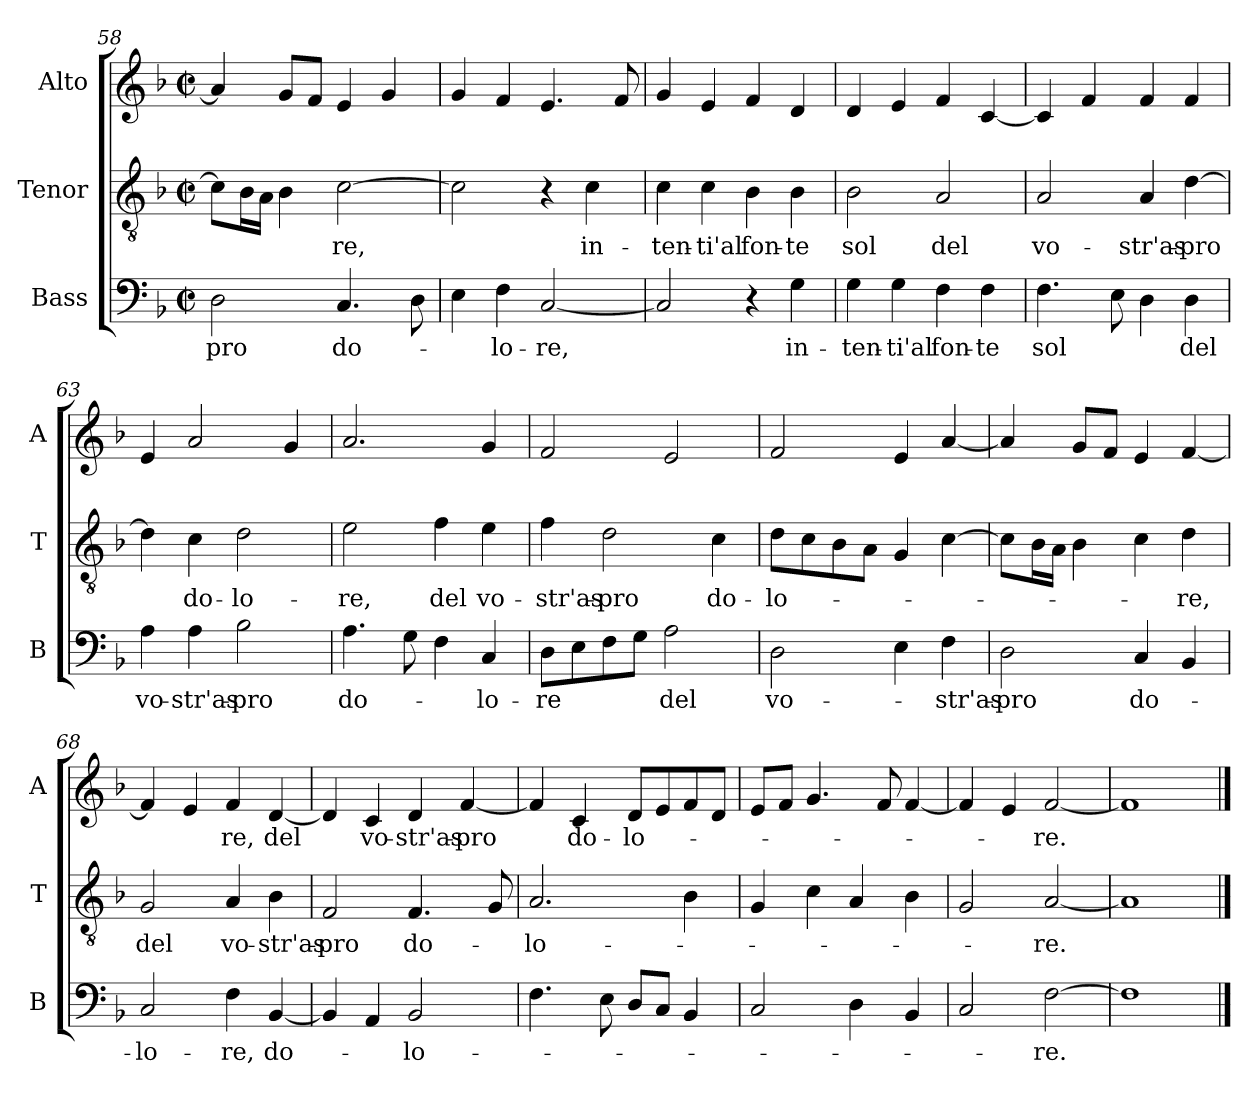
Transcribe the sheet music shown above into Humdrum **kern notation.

**kern	**text	**kern	**text	**kern	**text
*part3	*part3	*part2	*part2	*part1	*part1
*staff3	*staff3	*staff2	*staff2	*staff1	*staff1
*I"Bass	*	*I"Tenor	*	*I"Alto	*
*I'B	*	*I'T	*	*I'A	*
*clefF4	*	*clefGv2	*	*clefG2	*
*k[b-]	*	*k[b-]	*	*k[b-]	*
*F:	*	*F:	*	*F:	*
*M2/2	*	*M2/2	*	*M2/2	*
*met(c|)	*	*met(c|)	*	*met(c|)	*
=58	=58	=58	=58	=58	=58
!	!LO:LY:b	!	!	!	!
2D\	-pro	8c\L]	.	4a/]	.
.	.	16B-\L	.	.	.
.	.	16A\JJ	.	.	.
.	.	4B-\	.	8g/L	.
.	.	.	.	8f/J	.
!	!LO:LY:b	!	!LO:LY:b	!	!
4.C/	do-	[2c\	-re,	4e/	.
.	.	.	.	4g/	.
8D\	.	.	.	.	.
=59	=59	=59	=59	=59	=59
4E\	.	2c\]	.	4g/	.
!	!LO:LY:b	!	!	!	!
4F\	-lo-	.	.	4f/	.
!	!LO:LY:b	!	!	!	!
[2C/	-re,	4r	.	4.e/	.
!	!	!	!LO:LY:b	!	!
.	.	4c\	in-	.	.
.	.	.	.	8f/	.
=60	=60	=60	=60	=60	=60
!	!	!	!LO:LY:b	!	!
2C/]	.	4c\	-ten-	4g/	.
!	!	!	!LO:LY:b	!	!
.	.	4c\	-ti'al	4e/	.
!	!	!	!LO:LY:b	!	!
4r	.	4B-\	fon-	4f/	.
!	!LO:LY:b	!	!LO:LY:b	!	!
4G\	in-	4B-\	-te	4d/	.
!!LO:LB:g=z
=61	=61	=61	=61	=61	=61
!	!LO:LY:b	!	!LO:LY:b	!	!
4G\	-ten-	2B-\	sol	4d/	.
!	!LO:LY:b	!	!	!	!
4G\	-ti'al	.	.	4e/	.
!	!LO:LY:b	!	!LO:LY:b	!	!
4F\	fon-	2A/	del	4f/	.
!	!LO:LY:b	!	!	!	!
4F\	-te	.	.	[4c/	.
=62	=62	=62	=62	=62	=62
!	!LO:LY:b	!	!LO:LY:b	!	!
4.F\	sol	2A/	vo-	4c/]	.
.	.	.	.	4f/	.
8E\	.	.	.	.	.
!	!	!	!LO:LY:b	!	!
4D\	.	4A/	-str'as-	4f/	.
!	!LO:LY:b	!	!LO:LY:b	!	!
4D\	del	[4d\	-pro	4f/	.
=63	=63	=63	=63	=63	=63
!	!LO:LY:b	!	!	!	!
4A\	vo-	4d\]	.	4e/	.
!	!LO:LY:b	!	!LO:LY:b	!	!
4A\	-str'as-	4c\	do-	2a/	.
!	!LO:LY:b	!	!LO:LY:b	!	!
2B-\	-pro	2d\	-lo-	.	.
.	.	.	.	4g/	.
=64	=64	=64	=64	=64	=64
!	!LO:LY:b	!	!LO:LY:b	!	!
4.A\	do-	2e\	-re,	2.a/	.
8G\	.	.	.	.	.
!	!	!	!LO:LY:b	!	!
4F\	.	4f\	del	.	.
!	!LO:LY:b	!	!LO:LY:b	!	!
4C/	-lo-	4e\	vo-	4g/	.
!!LO:LB:g=z
=65	=65	=65	=65	=65	=65
!	!LO:LY:b	!	!LO:LY:b	!	!
8D\L	-re	4f\	-str'as-	2f/	.
8E\	.	.	.	.	.
!	!	!	!LO:LY:b	!	!
8F\	.	2d\	-pro	.	.
8G\J	.	.	.	.	.
!	!LO:LY:b	!	!	!	!
2A\	del	.	.	2e/	.
!	!	!	!LO:LY:b	!	!
.	.	4c\	do-	.	.
=66	=66	=66	=66	=66	=66
!	!LO:LY:b	!	!LO:LY:b	!	!
2D\	vo-	8d\L	-lo-	2f/	.
.	.	8c\	.	.	.
.	.	8B-\	.	.	.
.	.	8A\J	.	.	.
4E\	.	4G/	.	4e/	.
!	!LO:LY:b	!	!	!	!
4F\	-str'as-	[4c\	.	[4a/	.
=67	=67	=67	=67	=67	=67
!	!LO:LY:b	!	!	!	!
2D\	-pro	8c\L]	.	4a/]	.
.	.	16B-\L	.	.	.
.	.	16A\JJ	.	.	.
.	.	4B-\	.	8g/L	.
.	.	.	.	8f/J	.
!	!LO:LY:b	!	!	!	!
4C/	do-	4c\	.	4e/	.
!	!	!	!LO:LY:b	!	!
4BB-/	.	4d\	-re,	[4f/	.
=68	=68	=68	=68	=68	=68
!	!LO:LY:b	!	!LO:LY:b	!	!
2C/	-lo-	2G/	del	4f/]	.
.	.	.	.	4e/	.
!	!LO:LY:b	!	!LO:LY:b	!	!LO:LY:b
4F\	-re,	4A/	vo-	4f/	-re,
!	!LO:LY:b	!	!LO:LY:b	!	!LO:LY:b
[4BB-/	do-	4B-\	-str'as-	[4d/	del
!!LO:LB:g=z
=69	=69	=69	=69	=69	=69
!	!	!	!LO:LY:b	!	!
4BB-/]	.	2F/	-pro	4d/]	.
!	!	!	!	!	!LO:LY:b
4AA/	.	.	.	4c/	vo-
!	!LO:LY:b	!	!LO:LY:b	!	!LO:LY:b
2BB-/	-lo-	4.F/	do-	4d/	-str'as-
!	!	!	!	!	!LO:LY:b
.	.	.	.	[4f/	-pro
.	.	8G/	.	.	.
=70	=70	=70	=70	=70	=70
!	!	!	!LO:LY:b	!	!
4.F\	.	2.A/	-lo-	4f/]	.
!	!	!	!	!	!LO:LY:b
.	.	.	.	4c/	do-
8E\	.	.	.	.	.
!	!	!	!	!	!LO:LY:b
8D/L	.	.	.	8d/L	-lo-
8C/J	.	.	.	8e/	.
4BB-/	.	4B-\	.	8f/	.
.	.	.	.	8d/J	.
=71	=71	=71	=71	=71	=71
2C/	.	4G/	.	8e/L	.
.	.	.	.	8f/J	.
.	.	4c\	.	4.g/	.
4D\	.	4A/	.	.	.
.	.	.	.	8f/	.
4BB-/	.	4B-\	.	[4f/	.
=72	=72	=72	=72	=72	=72
2C/	.	2G/	.	4f/]	.
.	.	.	.	4e/	.
!	!LO:LY:b	!	!LO:LY:b	!	!LO:LY:b
[2F\	-re.	[2A/	-re.	[2f/	-re.
=73	=73	=73	=73	=73	=73
1F]	.	1A]	.	1f]	.
==	==	==	==	==	==
*-	*-	*-	*-	*-	*-
